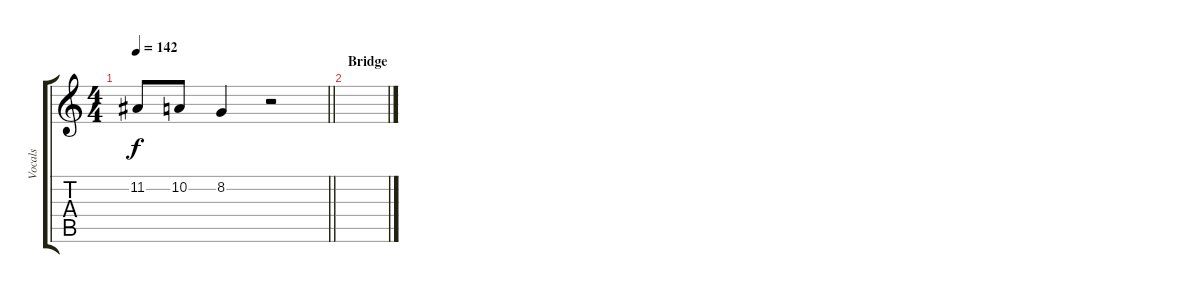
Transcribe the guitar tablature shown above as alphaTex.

\track ("Vocals" "Vocals") {instrument flute}
\staff {score tabs}
\tuning (E4 B3 G3 D3 A2 E2) {hide}
\ts (4 4)
\tempo 142
\clef g2
\barLineRight lightlight
\ks c
11.2.8{dy f} 10.2.8 8.2.4 r.2 |
\section ("" "Bridge")
